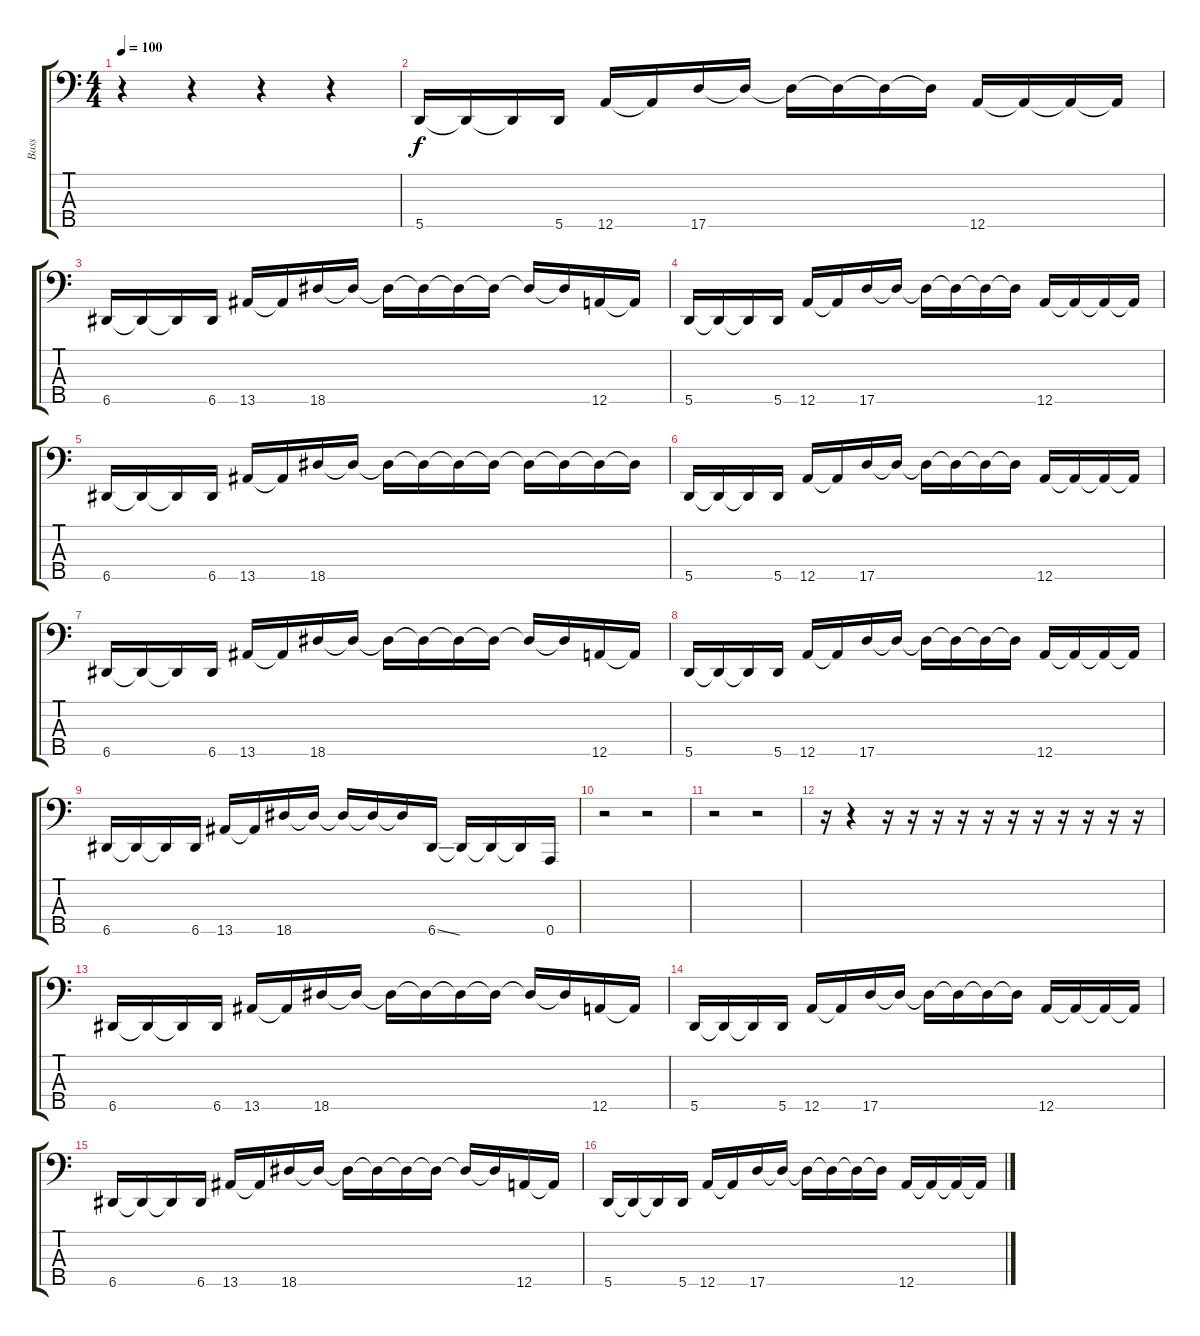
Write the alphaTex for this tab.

\track ("Bass" "Bass") {instrument acousticguitarnylon}
\staff {score tabs}
\tuning (F2 C2 G1 D1 A0) {hide}
\ts (4 4)
\tempo 100
\clef f4
\ks c
r.4{dy f instrument acousticguitarnylon} r.4 r.4 r.4 |
5.5.16 5.5{t}.16 5.5{t}.16 5.5.16 12.5.16 12.5{t}.16 17.5.16 17.5{t}.16 17.5{t}.16 17.5{t}.16 17.5{t}.16 17.5{t}.16 12.5.16 12.5{t}.16 12.5{t}.16 12.5{t}.16 |
6.5.16 6.5{t}.16 6.5{t}.16 6.5.16 13.5.16 13.5{t}.16 18.5.16 18.5{t}.16 18.5{t}.16 18.5{t}.16 18.5{t}.16 18.5{t}.16 18.5{t}.16 18.5{t}.16 12.5.16 12.5{t}.16 |
5.5.16 5.5{t}.16 5.5{t}.16 5.5.16 12.5.16 12.5{t}.16 17.5.16 17.5{t}.16 17.5{t}.16 17.5{t}.16 17.5{t}.16 17.5{t}.16 12.5.16 12.5{t}.16 12.5{t}.16 12.5{t}.16 |
6.5.16 6.5{t}.16 6.5{t}.16 6.5.16 13.5.16 13.5{t}.16 18.5.16 18.5{t}.16 18.5{t}.16 18.5{t}.16 18.5{t}.16 18.5{t}.16 18.5{t}.16 18.5{t}.16 18.5{t}.16 18.5{t}.16 |
5.5.16 5.5{t}.16 5.5{t}.16 5.5.16 12.5.16 12.5{t}.16 17.5.16 17.5{t}.16 17.5{t}.16 17.5{t}.16 17.5{t}.16 17.5{t}.16 12.5.16 12.5{t}.16 12.5{t}.16 12.5{t}.16 |
6.5.16 6.5{t}.16 6.5{t}.16 6.5.16 13.5.16 13.5{t}.16 18.5.16 18.5{t}.16 18.5{t}.16 18.5{t}.16 18.5{t}.16 18.5{t}.16 18.5{t}.16 18.5{t}.16 12.5.16 12.5{t}.16 |
5.5.16 5.5{t}.16 5.5{t}.16 5.5.16 12.5.16 12.5{t}.16 17.5.16 17.5{t}.16 17.5{t}.16 17.5{t}.16 17.5{t}.16 17.5{t}.16 12.5.16 12.5{t}.16 12.5{t}.16 12.5{t}.16 |
6.5.16 6.5{t}.16 6.5{t}.16 6.5.16 13.5.16 13.5{t}.16 18.5.16 18.5{t}.16 18.5{t}.16 18.5{t}.16 18.5{t}.16 6.5{ss}.16 6.5{t}.16 6.5{t}.16 6.5{t}.16 0.5.16 |
r.2 r.2 |
r.2 r.2 |
r.16 r.4 r.16 r.16 r.16 r.16 r.16 r.16 r.16 r.16 r.16 r.16 r.16 |
6.5.16 6.5{t}.16 6.5{t}.16 6.5.16 13.5.16 13.5{t}.16 18.5.16 18.5{t}.16 18.5{t}.16 18.5{t}.16 18.5{t}.16 18.5{t}.16 18.5{t}.16 18.5{t}.16 12.5.16 12.5{t}.16 |
5.5.16 5.5{t}.16 5.5{t}.16 5.5.16 12.5.16 12.5{t}.16 17.5.16 17.5{t}.16 17.5{t}.16 17.5{t}.16 17.5{t}.16 17.5{t}.16 12.5.16 12.5{t}.16 12.5{t}.16 12.5{t}.16 |
6.5.16 6.5{t}.16 6.5{t}.16 6.5.16 13.5.16 13.5{t}.16 18.5.16 18.5{t}.16 18.5{t}.16 18.5{t}.16 18.5{t}.16 18.5{t}.16 18.5{t}.16 18.5{t}.16 12.5.16 12.5{t}.16 |
5.5.16 5.5{t}.16 5.5{t}.16 5.5.16 12.5.16 12.5{t}.16 17.5.16 17.5{t}.16 17.5{t}.16 17.5{t}.16 17.5{t}.16 17.5{t}.16 12.5.16 12.5{t}.16 12.5{t}.16 12.5{t}.16
